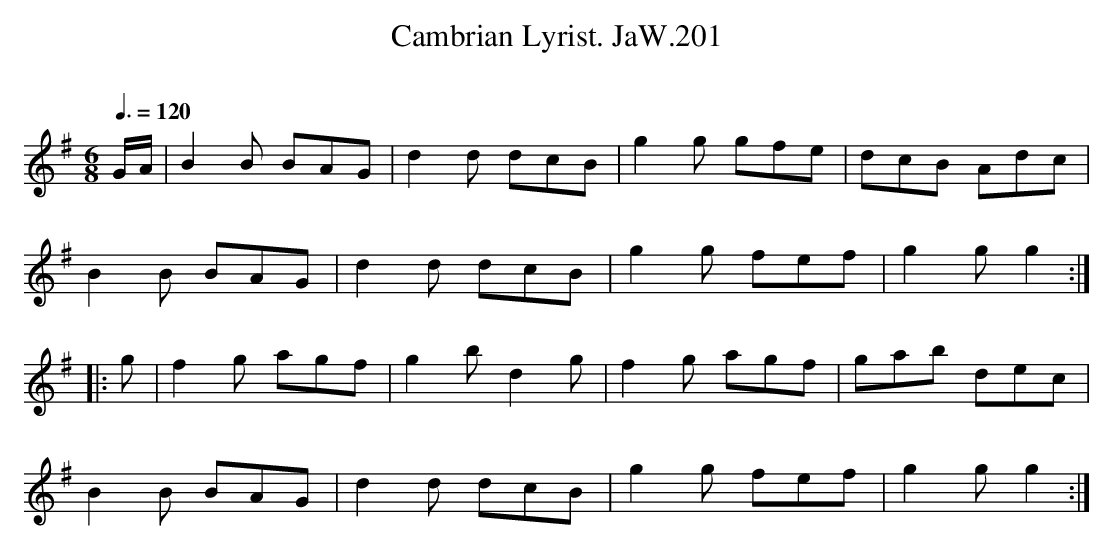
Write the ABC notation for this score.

X:1
T:Cambrian Lyrist. JaW.201
M:6/8
L:1/8
Q:3/8=120
O:
K:G
G/A/|B2B BAG|d2d dcB|g2g gfe|dcB Adc|
B2B BAG|d2d dcB|g2g fef|g2g g2:|
|:g|f2g agf|g2b d2g|f2g agf|gab dec|
B2B BAG|d2d dcB|g2g fef|g2g g2:|
